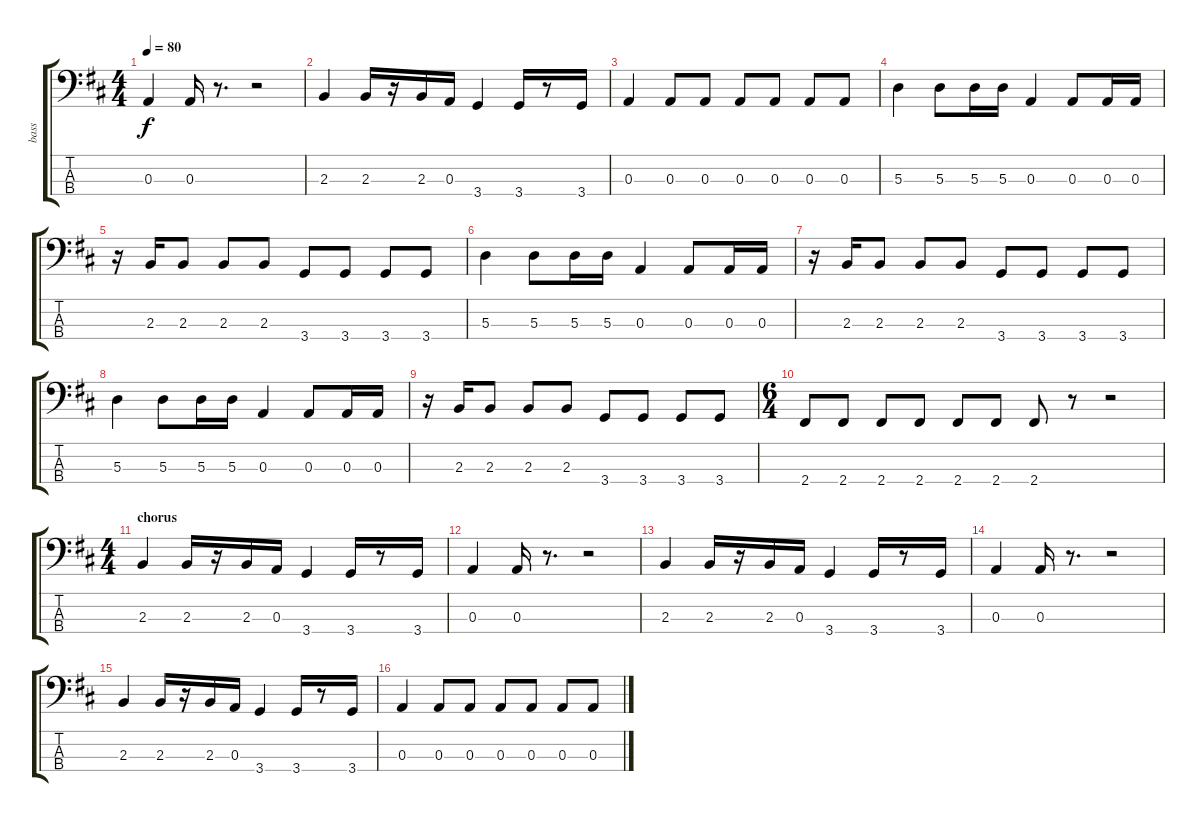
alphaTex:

\track ("bass" "bass") {instrument electricbassfinger}
\staff {score tabs}
\tuning (G2 D2 A1 E1) {hide}
\ts (4 4)
\tempo 80
\clef f4
\ks bminor
0.3.4{dy f} 0.3.16 r.8{d} r.2 |
2.3.4 2.3.16 r.16 2.3.16 0.3.16 3.4.4 3.4.16 r.8 3.4.16 |
0.3.4 0.3.8 0.3.8 0.3.8 0.3.8 0.3.8 0.3.8 |
5.3.4 5.3.8 5.3.16 5.3.16 0.3.4 0.3.8 0.3.16 0.3.16 |
r.16 2.3.16 2.3.8 2.3.8 2.3.8 3.4.8 3.4.8 3.4.8 3.4.8 |
5.3.4 5.3.8 5.3.16 5.3.16 0.3.4 0.3.8 0.3.16 0.3.16 |
r.16 2.3.16 2.3.8 2.3.8 2.3.8 3.4.8 3.4.8 3.4.8 3.4.8 |
5.3.4 5.3.8 5.3.16 5.3.16 0.3.4 0.3.8 0.3.16 0.3.16 |
r.16 2.3.16 2.3.8 2.3.8 2.3.8 3.4.8 3.4.8 3.4.8 3.4.8 |
\ts (6 4)
2.4.8 2.4.8 2.4.8 2.4.8 2.4.8 2.4.8 2.4.8 r.8 r.2 |
\ts (4 4)
\section ("" "chorus")
2.3.4 2.3.16 r.16 2.3.16 0.3.16 3.4.4 3.4.16 r.8 3.4.16 |
0.3.4 0.3.16 r.8{d} r.2 |
2.3.4 2.3.16 r.16 2.3.16 0.3.16 3.4.4 3.4.16 r.8 3.4.16 |
0.3.4 0.3.16 r.8{d} r.2 |
2.3.4 2.3.16 r.16 2.3.16 0.3.16 3.4.4 3.4.16 r.8 3.4.16 |
0.3.4 0.3.8 0.3.8 0.3.8 0.3.8 0.3.8 0.3.8
